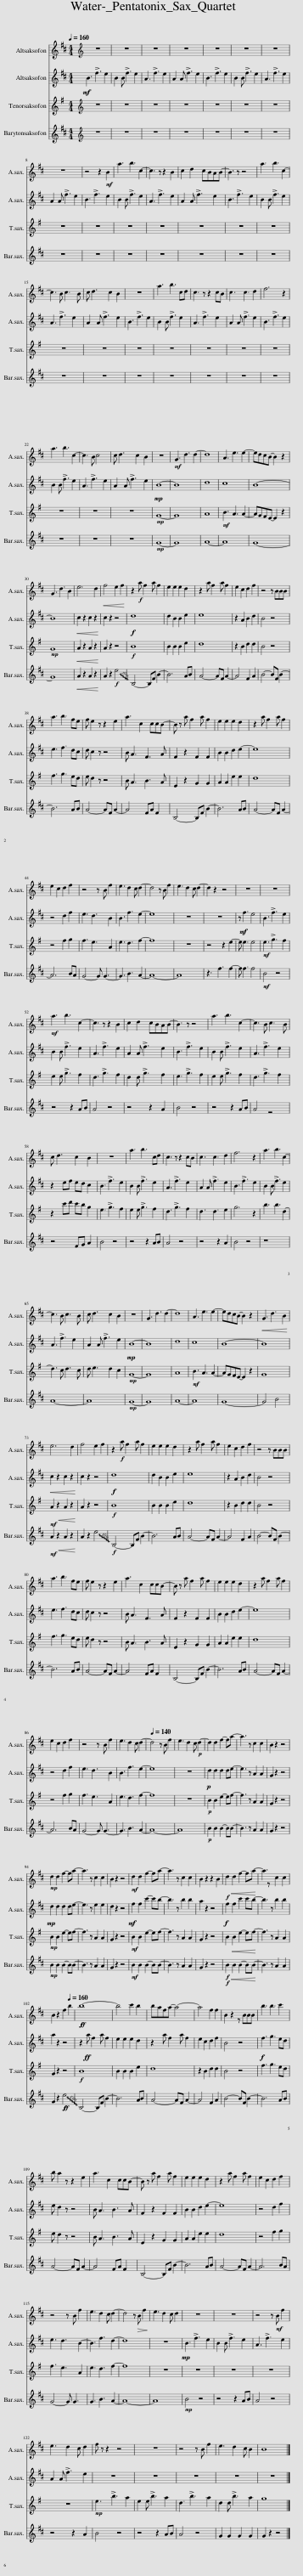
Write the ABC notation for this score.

X:1
%%score 1 2 3 4
L:1/8
Q:1/4=160
M:4/4
I:linebreak $
K:none
V:1 treble
V:2 treble transpose=-9
V:3 treble
V:4 treble
V:1
[K:D] z8 | z8 | z8 | z8 | z8 | %5
 z8 | z8 |$ z8 | z4 z2!mf! B2 | a3 b3 c2- | %10
 c3 z z2 B2 | c2 d2 cBAB- | B3 z z4 | a3 b3 c2- |$ c3 B c3 B | %15
 c d3 c2 B2 | z8 | a3 b3 cd | c3 z z2 cB | c3 c3 d2 | %20
 f6 z2 |$ a3 b3 c2- | c3 B c4 | c d3 c2 B2 | z8 | %25
!mf! G3 d3 d2- | d8 | A3 e3 e2- | edcB- B2 z2 |$ G3 d3 B2 | %30
 e6 d2 |!<(! f4 e2 f2!<)! | z2!f! a f2 a f2 | e2 e2 e2 d2 | z2 a f2 a f2 | %35
 e2 c2 d2 f2 | z4 z BBB |$ a3 b3 fe | f e2 z z2 e2 | a3 c2 ccB- | %40
 B z a f2 a f2 | e2 e2 e2 d2 | z2 a f2 a f2 |$ e2 c2 d2 f2 | z4 z B f2 | %45
 e3 d2 c d2- | d4 z B f2 | e3 d2 c d2- | d2 z2 z4 | z8 | %50
 z8 |$!mf! a3 b3 c2- | c3 z z2 B2 | c2 d2 cBAB- | B3 z z4 | %55
 a3 b3 c2- | c3 B c3 B |$ c d3 c2 B2 | z8 | a3 b3 cd | %60
 c3 z z2 cB | c3 c3 d2 | f6 z2 | a3 b3 c2- |$ c3 B c3 B | %65
 c d3 c2 B2 | z8 | G3 d3 d2- | d8 | A3 e3 e2- | %70
 edcB- B2 z2 |!<(! G3 d3 B2!<)! |$ e6 d2 | f4 e2 f2 | z2!f! a f2 a f2 | %75
 e2 e2 e2 d2 | z2 a f2 a f2 | e2 c2 d2 f2 | z4 z BBB |$ a3 b3 fe | %80
 f e2 z z2 e2 | a3 c2 ccB- | B z a f2 a f2 | e2 e2 e2 d2 | z2 a f2 a f2 |$ %85
 e2 c2 d2 f2 | z4 z B f2 | e3 d2 c d2- | d4 z B f2 | e3 d2 c!p! d2- | %90
 d2 d2 f2- fa- | a3 z c2 c2 | B2 z2 z4 |$!mp! d2 d2 f2- fa- | a3 z c2 c2 | %95
 B2 z2 z4 |!mf! d2 d2 f2- fa- | a3 z c2 c2 | B2 z2 z2 B2 |!f!!<(! d2 d2 f2- fa-!<)! | %100
 a3 z c2 c2 |$ B2 z2 f2 b2 |!f!!ff! b8- | b4 c'2 b2 | bafa- a4- | %105
 a4 f2 f2 | B2 z2 z BBB | b3 b3 c'2 |$ b a2 z z2 e2 | a3 c2 ccB- | %110
 B z a f2 a f2 | e2 e2 e2 d2 | z2 a f2 a f2 | e2 c2 d2 f2 |$ z4 z B f2 | %115
 e3 d2 c d2- | d4 z!>(! B f2!>)! | e3 d2 c d2 | z8 | z8 | %120
 z4 z!mf! B f2 |$ e3 d2 c d2 | f z z2 z4 | z8 | z4 z B f2 | %125
 e3 d2 c B2 | B8 |] %127
V:2
[K:D]!mf! B3 !>!f3 e2 | B2 B !>!f3 e2 | A3 !>!f3 e2 | A2 A !>!f3 e2 | B3 !>!f3 e2 | %5
 B2 B !>!f3 e2 | A3 !>!f3 e2 |$ A2 A !>!f3 e2 | B3 !>!f3 e2 | B2 B !>!f3 e2 | %10
 A3 !>!f3 e2 | A2 A !>!f3 e2 | B3 !>!f3 e2 | B2 B !>!f3 e2 |$ A3 !>!f3 e2 | %15
 A2 A !>!f3 e2 | B3 !>!f3 e2 | B2 B !>!f3 e2 | A3 !>!f3 e2 | A2 A !>!f3 e2 | %20
 B3 !>!f3 e2 |$ B2 B !>!f3 e2 | A3 !>!f3 e2 | A2 A !>!f3 e2 |!mp! B8- | %25
 B8 | d8 | c8 | B8- |$ B8 | %30
!<(! c2 z2 c2 z2!<)! | c2 z2 z4 |!f! d8 | d2 B2 B2 e2 | e8 | %35
 z2 A2 B2 d2 | B4 z4 |$ e3 f3 dc | d c2 z z4 | B A3 F3 A | %40
 F2 z2 F2 F2 | B2 B2 d2 e2- | e8 |$ z4 d2 f2 | e3 d3 B2 | %45
 B3 f3 e2- | e8 | z8 | z8 | z!mf! f3 e4 | %50
 B3 !>!f3 e2 |$ B2 B !>!f3 e2 | A3 !>!f3 e2 | A2 A !>!f3 e2 | B3 !>!f3 e2 | %55
 B2 B !>!f3 e2 | A3 !>!f3 e2 |$ z2 ef ed c2 | B3 !>!f3 e2 | B2 B !>!f3 e2 | %60
 A3 !>!f3 e2 | A2 A !>!f3 e2 | B3 !>!f3 e2 | B2 B !>!f3 e2 |$ A3 !>!f3 e2 | %65
 A2 A !>!f3 e2 |!mp! B8- | B8 | d8 | c8 | %70
 B8- | B8 |$!<(! c2 z2 c2 z2!<)! | c2 z2 z4 |!f! d8 | %75
 d2 B2 B2 e2 | e8 | z2 A2 B2 d2 | B4 z4 |$ e3 f3 dc | %80
 d c2 z z4 | B A3 F3 A | F2 z2 F2 F2 | B2 B2 d2 e2- | e8 |$ %85
 z4 d2 f2 | e3 d3 B2 | B3 f3 e2- | e8 | z8 | %90
!p! d2 d2 d2 de- | e3 z A2 A2 | G2 z2 z4 |$!mp! d2 d2 d2 de- | e3 z e2 e2 | %95
 d2 z2 z4 |!mf! f2 f2 c'2- c'b- | b3 z b2 b2 | a2 z2 z4 |!f! f2 f2 c'2 c'b- | %100
 b3 z b2 b2 |$ a2 z2 z4 | z2!ff! a f2 a f2 | e2 e2 e2 d2 | z2 a f2 a f2 | %105
 e2 c2 d2 f2 | B4 z4 |!f! f3 g3 ed |$ e d2 z z4 | B A3 B3 A | %110
 F2 z2 F2 F2 | B2 B2 d2 e2- | e8 | z4 d2 f2 |$ e3 d3 B2- | %115
 B3 f3 d2- | d8 | z8 |!mp! B3 !>!f3 e2 | B2 B !>!f3 e2 | %120
 A3 !>!f3 e2 |$ A2 A !>!f3 e2 | z8 | z8 | z8 | %125
 z8 | z8 |] %127
V:3
[K:G] z8 | z8 | z8 | z8 | z8 | %5
 z8 | z8 |$ z8 | z8 | z8 | %10
 z8 | z8 | z8 | z8 |$ z8 | %15
 z8 | z8 | z8 | z8 | z8 | %20
 z8 |$ z8 | z8 | z8 |!mp! G8- | %25
 G8 | A8 |!mf! B3 A3 A2- | AGFE- E2 z2 |$!mp! G8 | %30
!<(! A2 z2 A2 z2!<)! | A2 z2 z4 |!f! B8 | B2 B2 B2 e2 | d8 | %35
 z2 B2 d2 d2 | B4 z4 |$ f3 g3 ed | e d2 z z4 | B A3 B3 A | %40
 E2 z2 G2 G2 | A2 A2 e2 e2 | d8 |$ z4 f2 g2 | f3 e3 A2 | %45
 e3 d3 f2- | f8 | z8 | z4 z2 e2- | e e3 e4 | %50
!mf! e3 !>!g3 f2 |$ e2 e !>!g3 f2 | d3 !>!g3 f2 | d2 d !>!g3 f2 | e3 !>!g3 f2 | %55
 e2 e !>!g3 f2 | d3 !>!g3 f2 |$ z2 c'd' c'b g2 | e3 !>!g3 f2 | e2 e !>!g3 f2 | %60
 d3 !>!g3 f2 | d3 d3 e2 | g6 z2 | b3 b3 d2- |$ d3 c d3 c | %65
 d e3 d2 c2 |!mp! G8- | G8 | A8 |!mf! B3 A3 A2- | %70
 AGFE- E2 z2 | G8 |$!mf!!<(! A2 z2 A2 z2!<)! | A2 z2 z4 |!f! B8 | %75
 B2 B2 B2 e2 | d8 | z2 B2 d2 d2 | B4 z4 |$ f3 g3 ed | %80
 e d2 z z4 | B A3 B3 A | E2 z2 G2 G2 | A2 A2 e2 e2 | d8 |$ %85
 z4 f2 g2 | f3 e3 A2 | e3 d3 f2- | f8 | z8 | %90
!p! B2 B2 e2- ef- | f3 z A2 A2 | G2 z2 z4 |$!mp! B2 B2 e2- ef- | f3 z A2 A2 | %95
 G2 z2 z4 |!mf! B2 B2 e2- ef- | f3 z A2 A2 | G2 z2 z4 | B2!<(! B2 e2- ef-!<)! | %100
 f3 z A2 A2 |$ G2 z2 z4 |!f! B8 | B2 B2 B2 e2 | d8 | %105
 z2 B2 d2 d2 | B4 z4 | f3 g3 ed |$ e d2 z z4 | B A3 B3 A | %110
 E2 z2 G2 G2 | A2 A2 e2 e2 | d8 | z4 f2 g2 |$ f3 e3 A2 | %115
 e3 d3 f2- | f8 | z8 | z8 | z8 | %120
 z8 |$ z8 |!mp! e3 !>!b3 a2 | e2 e !>!b3 a2 | d3 !>!b3 a2 | %125
 d2 d !>!b3 a2 | g8 |] %127
V:4
[K:D] z8 | z8 | z8 | z8 | z8 | %5
 z8 | z8 |$ z8 | z8 | z8 | %10
 z8 | z8 | z8 | z8 |$ z8 | %15
 z8 | z8 | z8 | z8 | z8 | %20
 z8 |$ z8 | z8 | z8 |!mp! G8- | %25
 G8 | A8- | A8 | G8- |$ G8 | %30
!<(! A2 z2 A2 z2!<)! | A2 z2!f! !~(!e4 | !~)!B,4- B,F B2- | B6 AB | A4- AF A2- | %35
 A4 F2 A2 | B4- BF B2- |$ B6 AB | A4- AF A2- | A4 FA F2 | %40
 B,4- B,F B2- | B6 AB | A4- AF A2- |$ A6 BA | G4- G G3- | %45
 G3 B3 A2- | A8- | A8 | z3 f3 f2- | f f3 f4 | %50
!mf! B4 z4 |$ z4 z2 AB | A4 z4 | z4 z2 A2 | B4 z4 | %55
 z4 z2 AB | A4 z4 |$ z4 FG A2 | B4 z4 | z4 z2 AB | %60
 A4 z4 | z4 z2 A2 | B4 z4 | z8 |$ A8- | %65
 A8 |!mp! G8- | G8 | A8- | A8 | %70
 G8- | G4 B4 |$!mf!!<(! A2 z2 A2 z2!<)! | A2 z2 !~(!e4 |!f! !~)!B,4- B,F B2- | %75
 B6 AB | A4- AF A2- | A4 F2 A2 | B4- BF B2- |$ B6 AB | %80
 A4- AF A2- | A4 FA F2 | B,4- B,F B2- | B6 AB | A4- AF A2- |$ %85
 A6 BA | G4- G G3- | G3 B3 A2- | A8- | A8 | %90
!p! B2 B2 B2- BB- | B3 z A2 A2 | G2 z2 z4 |$!mp! B2 B2 B2- BB- | B3 z A2 A2 | %95
 G2 z2 z4 |!mf! B2 B2 B2- BB- | B3 z A2 A2 | G2 z2 z4 |!f!!f!!<(! B2 B2 B2- BB-!<)! | %100
 B3 z A2 A2 |$ G2 z2!f!!ff! !~(!e4 | !~)!B,4- B,F B2- | B6 AB | A4- AF A2- | %105
 A4 F2 A2 | B4- BF B2- | B6 AB |$ A4- AF A2- | A4 FA F2 | %110
 B,4- B,F B2- | B6 AB | A4- AF A2- | A6 BA |$ G4- G G3 | %115
 G3 B3 A2- | A8- | A8 |!mp! B4 z4 | z4 z2 AB | %120
 A4 z4 |$ z4 z2 A2 | B4 z4 | z4 z2 AB | A4 z4 | %125
 G2 G2 G2 G2 | G2 z2 z4 |] %127
